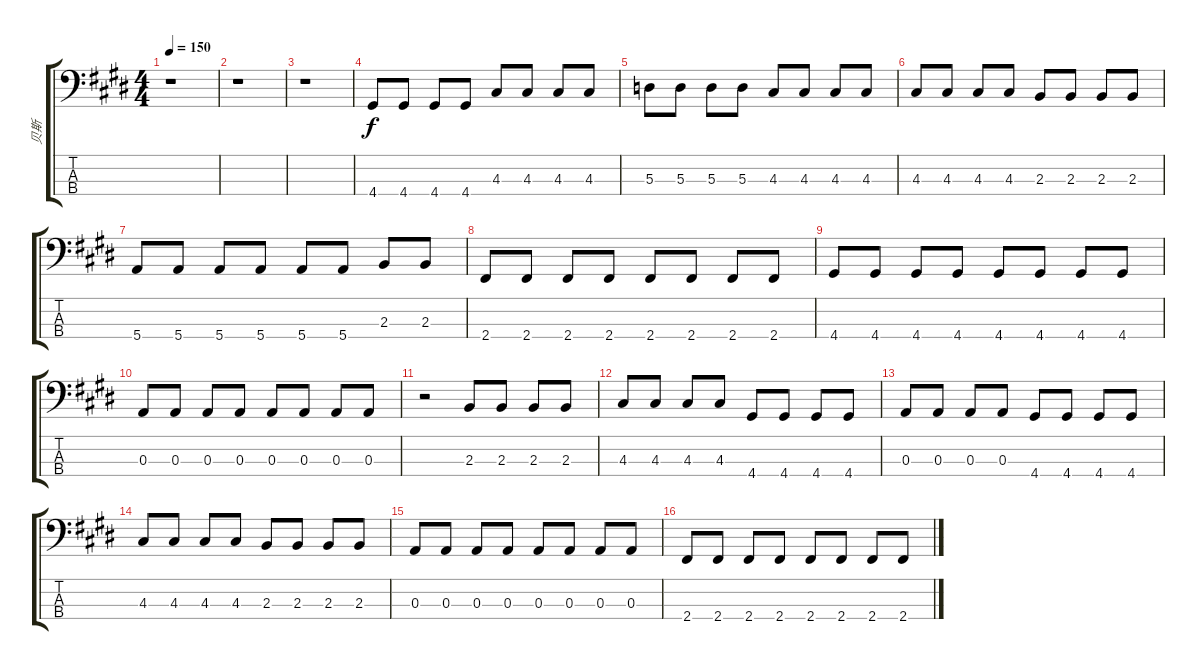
\track ("贝斯" "贝斯") {instrument electricbassfinger}
\staff {score tabs}
\tuning (G2 D2 A1 E1) {hide}
\ts (4 4)
\tempo 150
\clef f4
\ks e
r.1{dy f} |
r.1 |
r.1 |
4.4.8 4.4.8 4.4.8 4.4.8 4.3.8 4.3.8 4.3.8 4.3.8 |
5.3.8 5.3.8 5.3.8 5.3.8 4.3.8 4.3.8 4.3.8 4.3.8 |
4.3.8 4.3.8 4.3.8 4.3.8 2.3.8 2.3.8 2.3.8 2.3.8 |
5.4.8 5.4.8 5.4.8 5.4.8 5.4.8 5.4.8 2.3.8 2.3.8 |
2.4.8 2.4.8 2.4.8 2.4.8 2.4.8 2.4.8 2.4.8 2.4.8 |
4.4.8 4.4.8 4.4.8 4.4.8 4.4.8 4.4.8 4.4.8 4.4.8 |
0.3.8 0.3.8 0.3.8 0.3.8 0.3.8 0.3.8 0.3.8 0.3.8 |
r.2 2.3.8 2.3.8 2.3.8 2.3.8 |
4.3.8 4.3.8 4.3.8 4.3.8 4.4.8 4.4.8 4.4.8 4.4.8 |
0.3.8 0.3.8 0.3.8 0.3.8 4.4.8 4.4.8 4.4.8 4.4.8 |
4.3.8 4.3.8 4.3.8 4.3.8 2.3.8 2.3.8 2.3.8 2.3.8 |
0.3.8 0.3.8 0.3.8 0.3.8 0.3.8 0.3.8 0.3.8 0.3.8 |
2.4.8 2.4.8 2.4.8 2.4.8 2.4.8 2.4.8 2.4.8 2.4.8
